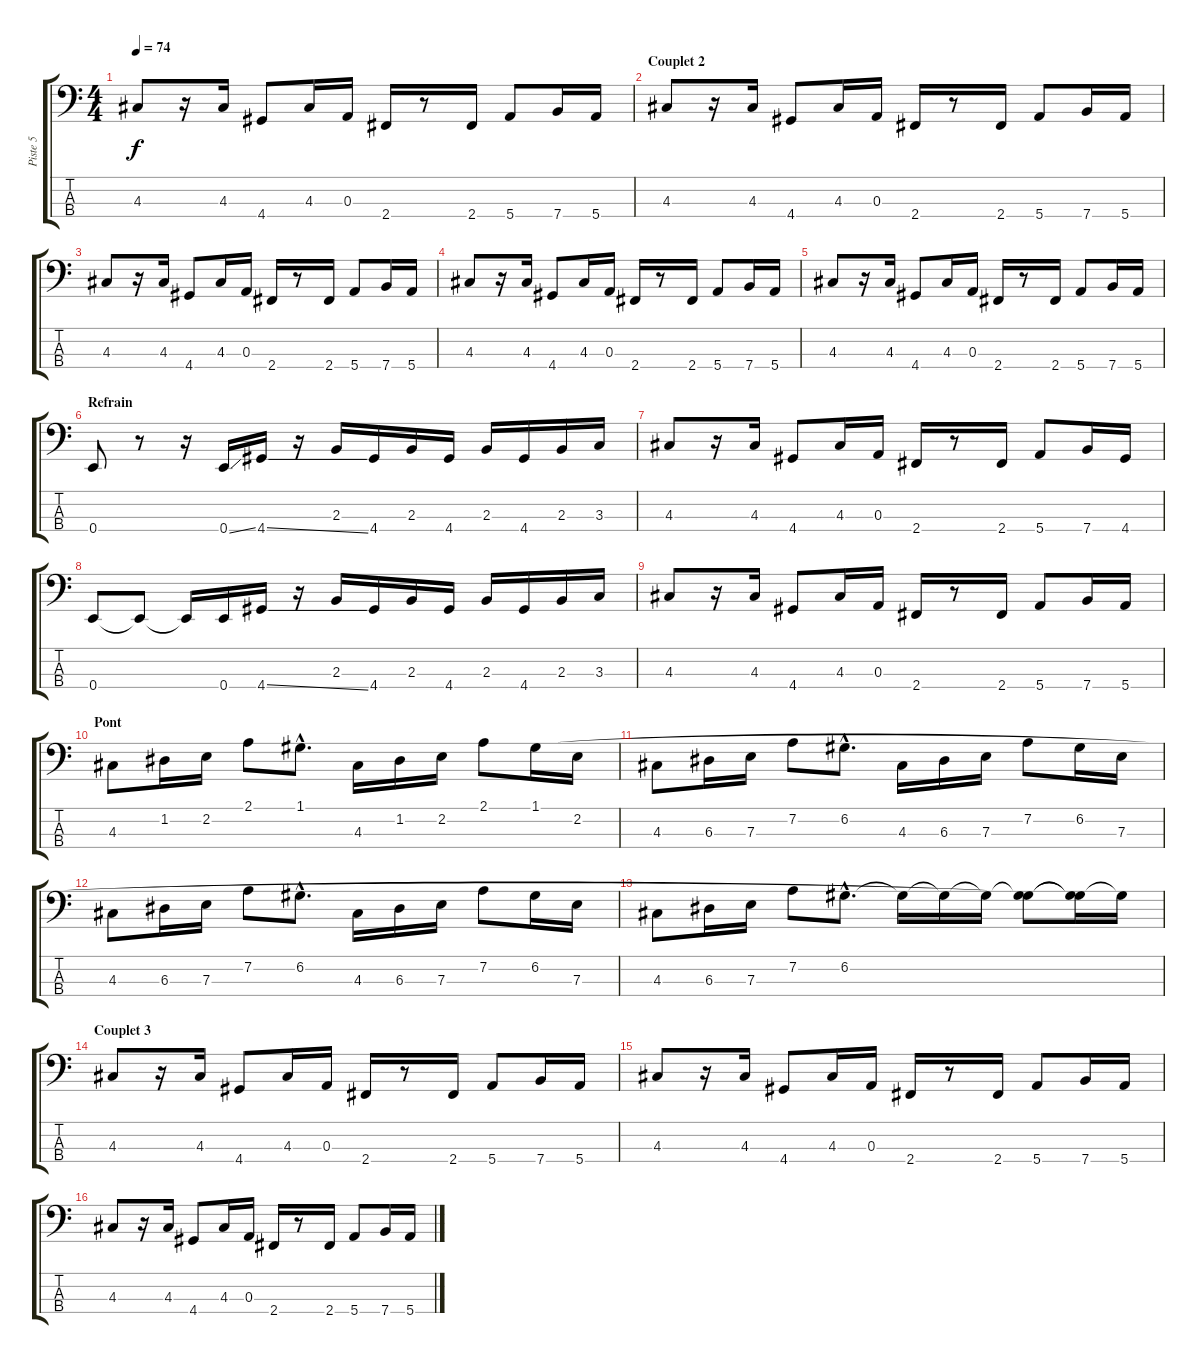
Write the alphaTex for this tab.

\track ("Piste 5" "Piste 5") {instrument electricbassfinger}
\staff {score tabs}
\tuning (G2 D2 A1 E1) {hide}
\ts (4 4)
\tempo 74
\clef f4
\ks c
4.3.8{dy f} r.16 4.3.16 4.4.8 4.3.16 0.3.16 2.4.16 r.8 2.4.16 5.4.8 7.4.16 5.4.16 |
\section ("" "Couplet 2")
4.3.8 r.16 4.3.16 4.4.8 4.3.16 0.3.16 2.4.16 r.8 2.4.16 5.4.8 7.4.16 5.4.16 |
4.3.8 r.16 4.3.16 4.4.8 4.3.16 0.3.16 2.4.16 r.8 2.4.16 5.4.8 7.4.16 5.4.16 |
4.3.8 r.16 4.3.16 4.4.8 4.3.16 0.3.16 2.4.16 r.8 2.4.16 5.4.8 7.4.16 5.4.16 |
4.3.8 r.16 4.3.16 4.4.8 4.3.16 0.3.16 2.4.16 r.8 2.4.16 5.4.8 7.4.16 5.4.16 |
\section ("" "Refrain")
0.4.8 r.8 r.16 0.4{ss}.16 4.4{ss}.16 r.16 2.3.16 4.4.16 2.3.16 4.4.16 2.3.16 4.4.16 2.3.16 3.3.16 |
4.3.8 r.16 4.3.16 4.4.8 4.3.16 0.3.16 2.4.16 r.8 2.4.16 5.4.8 7.4.16 4.4.16 |
0.4.8 0.4{t}.8 0.4{t}.16 0.4.16 4.4{ss}.16 r.16 2.3.16 4.4.16 2.3.16 4.4.16 2.3.16 4.4.16 2.3.16 3.3.16 |
4.3.8 r.16 4.3.16 4.4.8 4.3.16 0.3.16 2.4.16 r.8 2.4.16 5.4.8 7.4.16 5.4.16 |
\section ("" "Pont")
4.3.8 1.2.16 2.2.16 2.1.8 1.1{hac}.8{d} 4.3.16 1.2.16 2.2.16 2.1.8 1.1.16 2.2.16 |
4.3.8 6.3.16 7.3.16 7.2.8 6.2{hac}.8{d} 4.3.16 6.3.16 7.3.16 7.2.8 6.2.16 7.3.16 |
4.3.8 6.3.16 7.3.16 7.2.8 6.2{hac}.8{d} 4.3.16 6.3.16 7.3.16 7.2.8 6.2.16 7.3.16 |
4.3.8 6.3.16 7.3.16 7.2.8 6.2{hac}.8{d} 6.2{t}.16 6.2{t}.16 6.2{t}.16 (1.1{t} 6.2{t}).8 (1.1{t} 6.2{t}).16 1.1{t}.16 |
\section ("" "Couplet 3")
4.3.8 r.16 4.3.16 4.4.8 4.3.16 0.3.16 2.4.16 r.8 2.4.16 5.4.8 7.4.16 5.4.16 |
4.3.8 r.16 4.3.16 4.4.8 4.3.16 0.3.16 2.4.16 r.8 2.4.16 5.4.8 7.4.16 5.4.16 |
4.3.8 r.16 4.3.16 4.4.8 4.3.16 0.3.16 2.4.16 r.8 2.4.16 5.4.8 7.4.16 5.4.16
